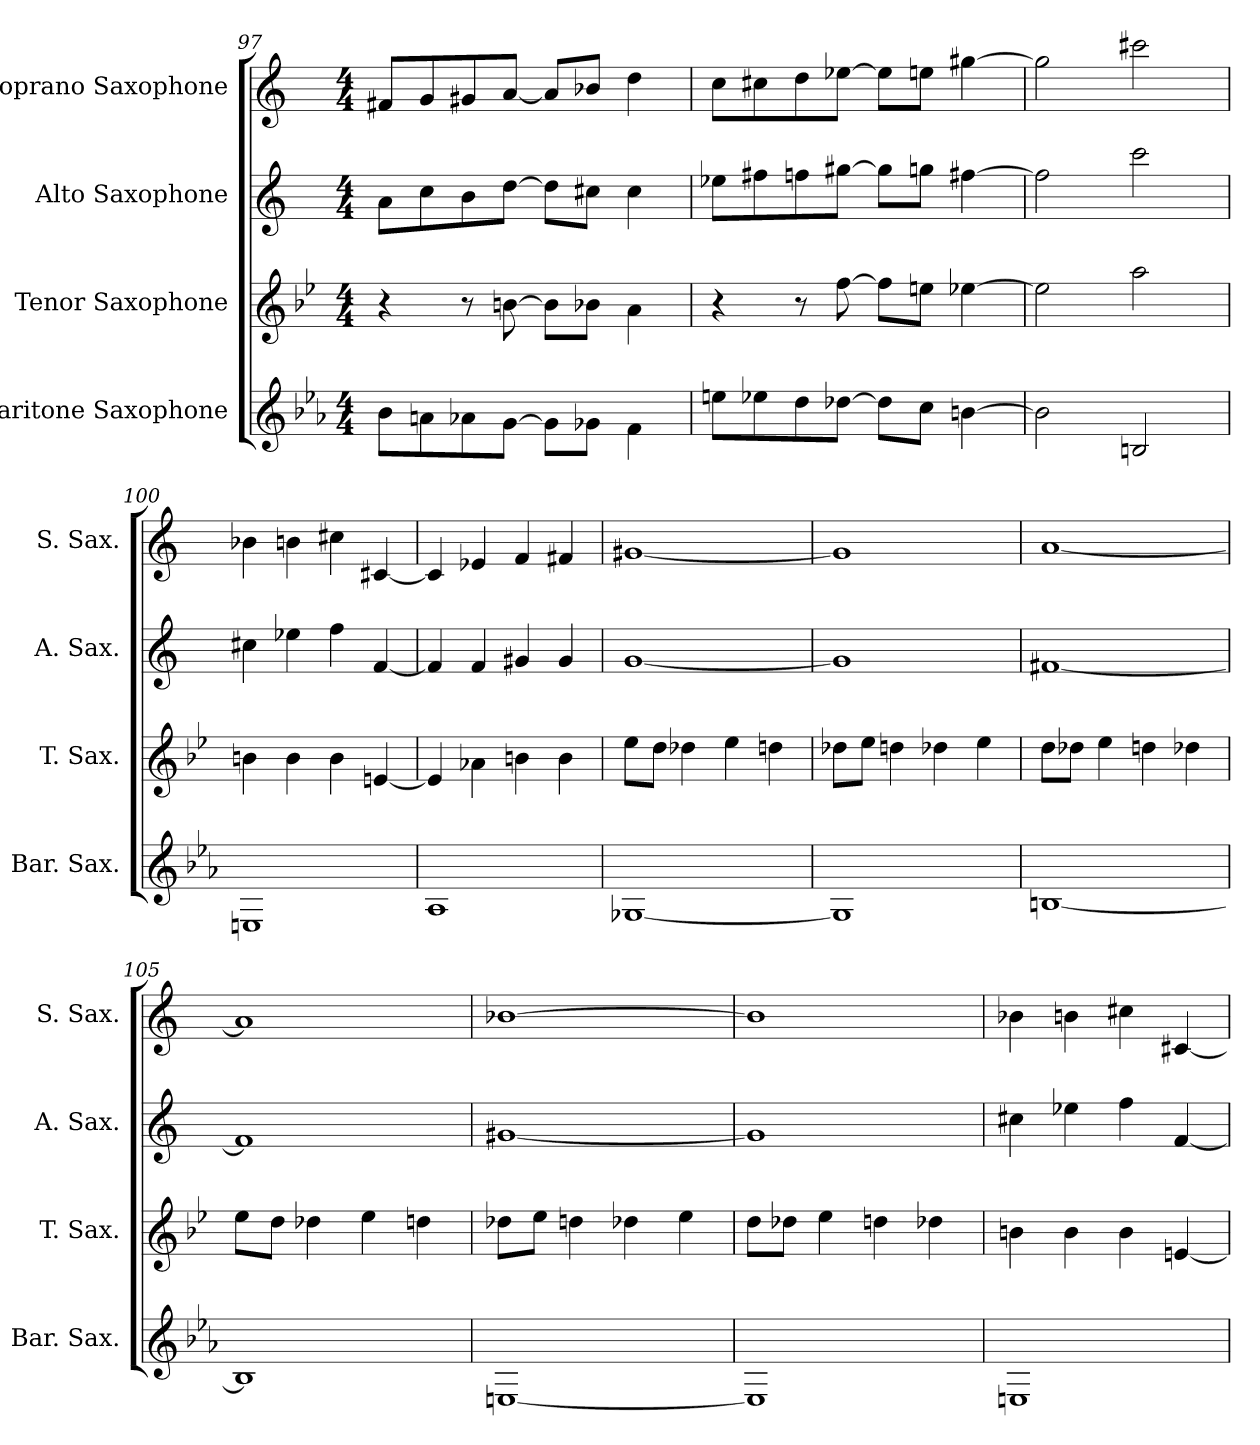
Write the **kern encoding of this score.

**kern	**kern	**kern	**kern
*part4	*part3	*part2	*part1
*staff4	*staff3	*staff2	*staff1
*I"Baritone Saxophone	*I"Tenor Saxophone	*I"Alto Saxophone	*I"Soprano Saxophone
*I'Bar. Sax.	*I'T. Sax.	*I'A. Sax.	*I'S. Sax.
*clefG2	*clefG2	*clefG2	*clefG2
*ITrd12c21	*ITrd8c14	*ITrd5c9	*ITrd1c2
*k[b-e-a-]	*k[b-e-]	*k[b-e-a-]	*k[b-e-]
*M4/4	*M4/4	*M4/4	*M4/4
=97	=97	=97	=97
8B-\L	4r	8c\L	8en/L
8An\	.	8e-\	8f/
8A-X\	8r	8d\	8f#X/
[8G\J	[8Bn\	[8f\J	[8g/J
8G\L]	8B\L]	8f\L]	8g/L]
8G-X\J	8B-X\J	8en\J	8a-X/J
4F\	4A\	4e\	4cc\
!!LO:PB:g=z
=98	=98	=98	=98
8en\L	4r	8g-X\L	8b-\L
8e-X\	.	8an\	8bn\
8d\	8r	8a-X\	8cc\
*	*	*	*MM50
[8d-X\J	[8f\	[8bn\J	[8dd-X\J
8d-\L]	8f\L]	8b\L]	8dd-\L]
8c\J	8en\J	8b-X\J	8ddn\J
*	*	*	*MM40
[4Bn\	[4e-X\	[4an\	[4ff#X\
=99	=99	=99	=99
2B\]	2e-\]	2a\]	2ff#\]
*	*	*	*MM30
2BBn/	2a\	2ee-\	2bbn\
=100	=100	=100	=100
*	*	*	*MM96
1EEn	4Bn\	4en\	4a-X\
.	4B\	4g-X\	4an\
.	4B\	4a-\	4bn\
.	[4En/	[4A-/	[4Bn/
=101	=101	=101	=101
1AA-	4E/]	4A-/]	4B/]
.	4A-X\	4A-/	4d-X/
.	4Bn\	4Bn/	4e-/
.	4B\	4B/	4en/
=102	=102	=102	=102
[1GG-X	8e-\L	[1B-	[1f#X
.	8d\J	.	.
.	4d-X\	.	.
.	4e-\	.	.
.	4dn\	.	.
!!LO:LB:g=z
=103	=103	=103	=103
*	*	*	*MM100
1GG-]	8d-X\L	1B-]	1f#]
.	8e-\J	.	.
.	4dn\	.	.
.	4d-X\	.	.
.	4e-\	.	.
=104	=104	=104	=104
*	*	*	*MM105
[1BBn	8d\L	[1An	[1g
.	8d-X\J	.	.
.	4e-\	.	.
.	4dn\	.	.
.	4d-X\	.	.
=105	=105	=105	=105
*	*	*	*MM110
1BB]	8e-\L	1A]	1g]
.	8d\J	.	.
.	4d-X\	.	.
.	4e-\	.	.
.	4dn\	.	.
=106	=106	=106	=106
*	*	*	*MM115
[1EEn	8d-X\L	[1Bn	[1a-X
.	8e-\J	.	.
.	4dn\	.	.
.	4d-X\	.	.
.	4e-\	.	.
=107	=107	=107	=107
*	*	*	*MM105
*	*	*	*^
1EE]	8d\L	1B]	1a-]	2ryy
.	8d-X\J	.	.	.
.	4e-\	.	.	.
*	*	*	*MM95	*
.	4dn\	.	.	2ryy
.	4d-X\	.	.	.
*	*	*	*v	*v
!!LO:LB:g=z
=108	=108	=108	=108
*	*	*	*MM96
1EEn	4Bn\	4en\	4a-X\
.	4B\	4g-X\	4an\
.	4B\	4a-\	4bn\
.	[4En/	[4A-/	[4Bn/
=	=	=	=
*-	*-	*-	*-
